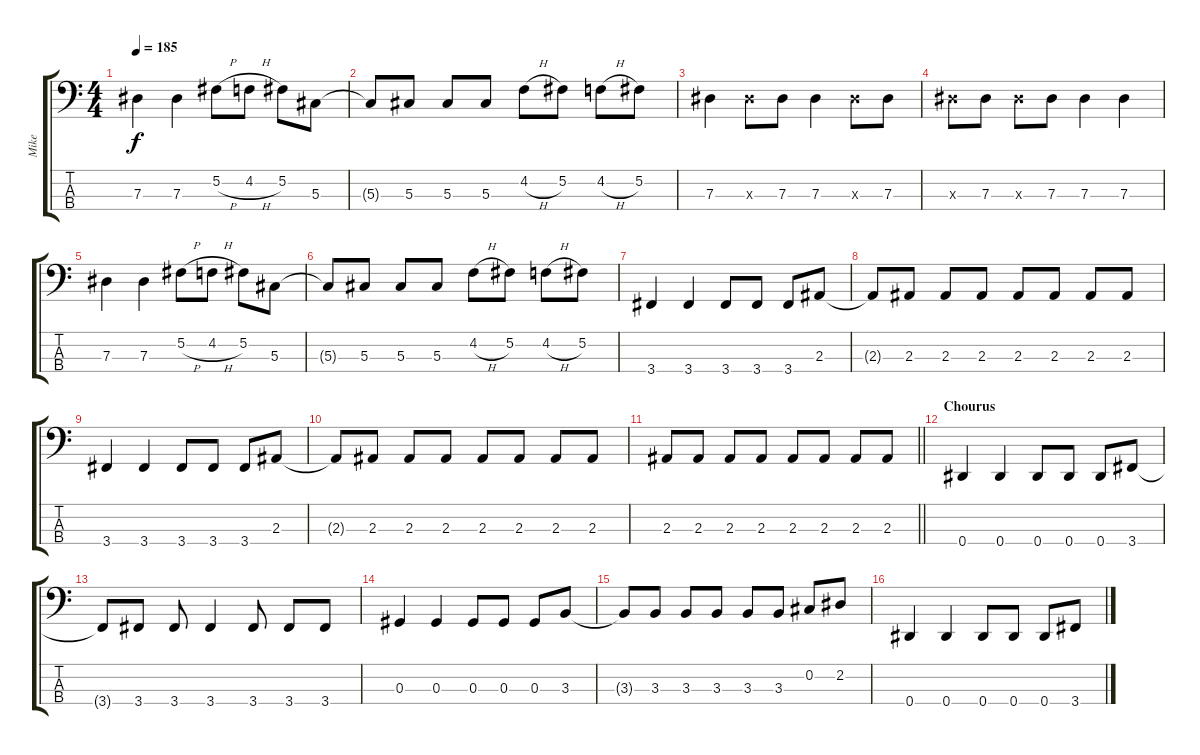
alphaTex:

\track ("Mike" "Mike") {instrument electricbasspick}
\staff {score tabs}
\tuning (Gb2 Db2 Ab1 Eb1) {hide}
\ts (4 4)
\tempo 185
\clef f4
\ks c
7.3.4{dy f} 7.3.4 5.2{h}.8 4.2{h}.8 5.2.8 5.3.8 |
5.3{t}.8 5.3.8 5.3.8 5.3.8 4.2{h}.8 5.2.8 4.2{h}.8 5.2.8 |
7.3.4 7.3{x}.8 7.3.8 7.3.4 7.3{x}.8 7.3.8 |
7.3{x}.8 7.3.8 7.3{x}.8 7.3.8 7.3.4 7.3.4 |
7.3.4 7.3.4 5.2{h}.8 4.2{h}.8 5.2.8 5.3.8 |
5.3{t}.8 5.3.8 5.3.8 5.3.8 4.2{h}.8 5.2.8 4.2{h}.8 5.2.8 |
3.4.4 3.4.4 3.4.8 3.4.8 3.4.8 2.3.8 |
2.3{t}.8 2.3.8 2.3.8 2.3.8 2.3.8 2.3.8 2.3.8 2.3.8 |
3.4.4 3.4.4 3.4.8 3.4.8 3.4.8 2.3.8 |
2.3{t}.8 2.3.8 2.3.8 2.3.8 2.3.8 2.3.8 2.3.8 2.3.8 |
\barLineRight lightlight
2.3.8 2.3.8 2.3.8 2.3.8 2.3.8 2.3.8 2.3.8 2.3.8 |
\section ("" "Chourus")
0.4.4 0.4.4 0.4.8 0.4.8 0.4.8 3.4.8 |
3.4{t}.8 3.4.8 3.4.8 3.4.4 3.4.8 3.4.8 3.4.8 |
0.3.4 0.3.4 0.3.8 0.3.8 0.3.8 3.3.8 |
3.3{t}.8 3.3.8 3.3.8 3.3.8 3.3.8 3.3.8 0.2.8 2.2.8 |
0.4.4 0.4.4 0.4.8 0.4.8 0.4.8 3.4.8
